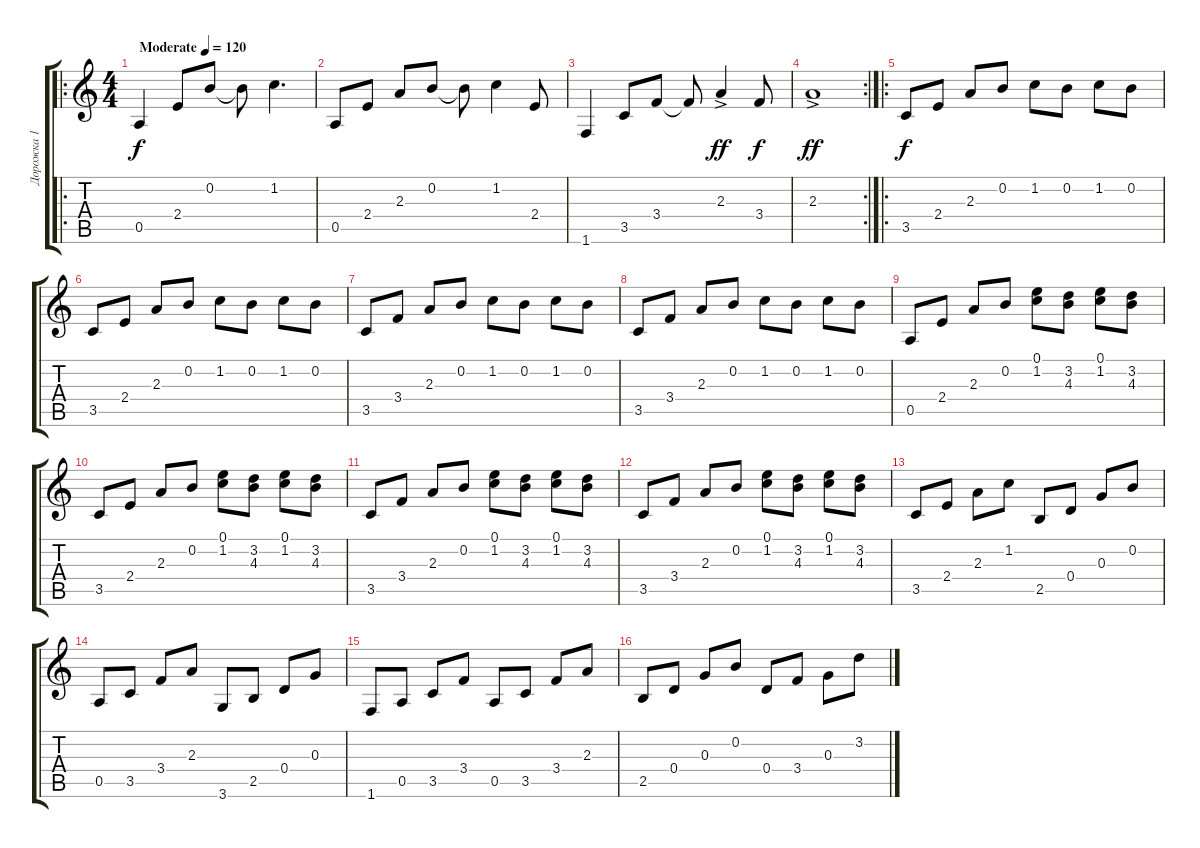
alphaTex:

\track ("Дорожка 1" "Дорожка 1") {instrument acousticguitarsteel}
\staff {score tabs}
\tuning (E4 B3 G3 D3 A2 E2) {hide}
\ro
\ts (4 4)
\tempo (120 "Moderate")
\clef g2
\ks c
0.5.4{dy f instrument acousticguitarsteel} 2.4.8 0.2.8 0.2{t}.8 1.2.4{d} |
0.5.8 2.4.8 2.3.8 0.2.8 0.2{t}.8 1.2.4 2.4.8 |
1.6.4 3.5.8 3.4.8 3.4{t}.8 2.3{ac}.4{dy ff} 3.4.8{dy f} |
\rc 2
2.3{ac}.1{dy ff} |
\ro
3.5.8{dy f} 2.4.8 2.3.8 0.2.8 1.2.8 0.2.8 1.2.8 0.2.8 |
3.5.8 2.4.8 2.3.8 0.2.8 1.2.8 0.2.8 1.2.8 0.2.8 |
3.5.8 3.4.8 2.3.8 0.2.8 1.2.8 0.2.8 1.2.8 0.2.8 |
3.5.8 3.4.8 2.3.8 0.2.8 1.2.8 0.2.8 1.2.8 0.2.8 |
0.5.8 2.4.8 2.3.8 0.2.8 (0.1 1.2).8 (3.2 4.3).8 (0.1 1.2).8 (3.2 4.3).8 |
3.5.8 2.4.8 2.3.8 0.2.8 (0.1 1.2).8 (3.2 4.3).8 (0.1 1.2).8 (3.2 4.3).8 |
3.5.8 3.4.8 2.3.8 0.2.8 (0.1 1.2).8 (3.2 4.3).8 (0.1 1.2).8 (3.2 4.3).8 |
3.5.8 3.4.8 2.3.8 0.2.8 (0.1 1.2).8 (3.2 4.3).8 (0.1 1.2).8 (3.2 4.3).8 |
3.5.8 2.4.8 2.3.8 1.2.8 2.5.8 0.4.8 0.3.8 0.2.8 |
0.5.8 3.5.8 3.4.8 2.3.8 3.6.8 2.5.8 0.4.8 0.3.8 |
1.6.8 0.5.8 3.5.8 3.4.8 0.5.8 3.5.8 3.4.8 2.3.8 |
2.5.8 0.4.8 0.3.8 0.2.8 0.4.8 3.4.8 0.3.8 3.2.8
